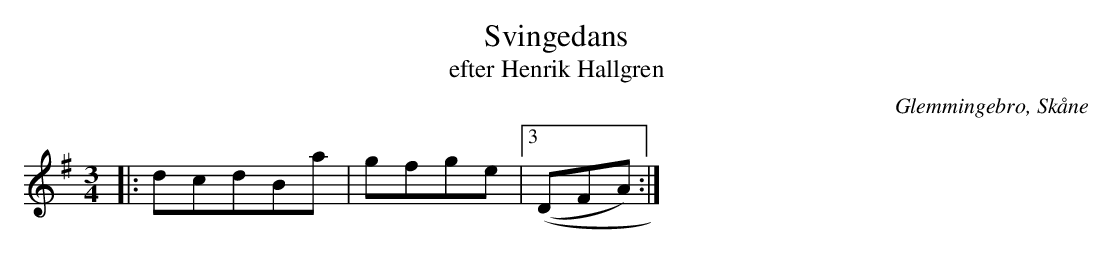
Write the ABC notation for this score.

X:1
T:Svingedans
T:efter Henrik Hallgren
O:Glemmingebro, Skåne
M:3/4
L:1/8
K:G
|: dcdBa|gfge|3((DFA) :|
